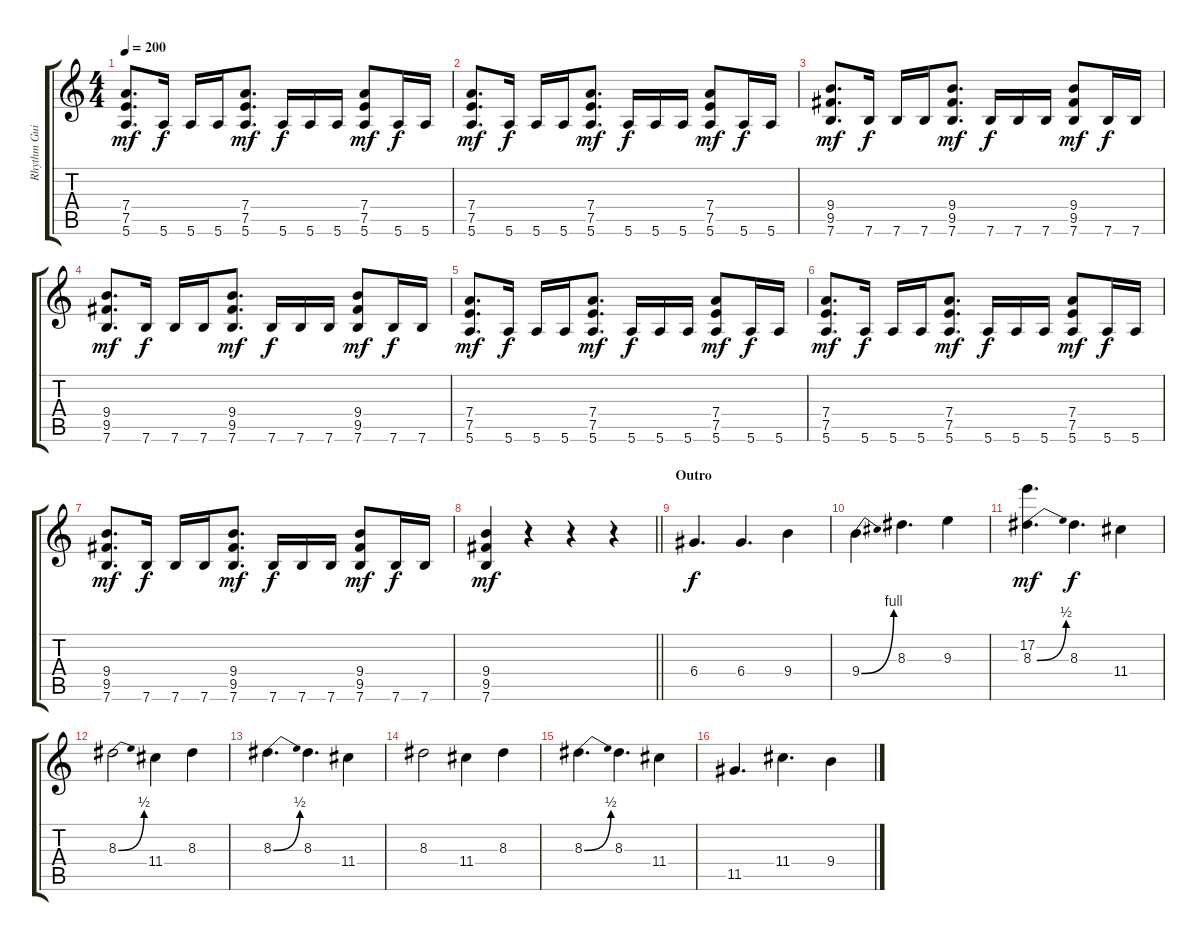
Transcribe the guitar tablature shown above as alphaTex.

\track ("Rhythm Guitar" "Rhythm Gui") {instrument distortionguitar}
\staff {score tabs}
\tuning (E4 B3 G3 D3 A2 E2) {hide}
\ts (4 4)
\tempo 200
\clef g2
\ks c
(7.4 7.5 5.6).8{d dy mf} 5.6.16{dy f} 5.6.16 5.6.16 (7.4 7.5 5.6).8{d dy mf} 5.6.16{dy f} 5.6.16 5.6.16 (7.4 7.5 5.6).8{dy mf} 5.6.16{dy f} 5.6.16 |
(7.4 7.5 5.6).8{d dy mf} 5.6.16{dy f} 5.6.16 5.6.16 (7.4 7.5 5.6).8{d dy mf} 5.6.16{dy f} 5.6.16 5.6.16 (7.4 7.5 5.6).8{dy mf} 5.6.16{dy f} 5.6.16 |
(9.4 9.5 7.6).8{d dy mf} 7.6.16{dy f} 7.6.16 7.6.16 (9.4 9.5 7.6).8{d dy mf} 7.6.16{dy f} 7.6.16 7.6.16 (9.4 9.5 7.6).8{dy mf} 7.6.16{dy f} 7.6.16 |
(9.4 9.5 7.6).8{d dy mf} 7.6.16{dy f} 7.6.16 7.6.16 (9.4 9.5 7.6).8{d dy mf} 7.6.16{dy f} 7.6.16 7.6.16 (9.4 9.5 7.6).8{dy mf} 7.6.16{dy f} 7.6.16 |
(7.4 7.5 5.6).8{d dy mf} 5.6.16{dy f} 5.6.16 5.6.16 (7.4 7.5 5.6).8{d dy mf} 5.6.16{dy f} 5.6.16 5.6.16 (7.4 7.5 5.6).8{dy mf} 5.6.16{dy f} 5.6.16 |
(7.4 7.5 5.6).8{d dy mf} 5.6.16{dy f} 5.6.16 5.6.16 (7.4 7.5 5.6).8{d dy mf} 5.6.16{dy f} 5.6.16 5.6.16 (7.4 7.5 5.6).8{dy mf} 5.6.16{dy f} 5.6.16 |
(9.4 9.5 7.6).8{d dy mf} 7.6.16{dy f} 7.6.16 7.6.16 (9.4 9.5 7.6).8{d dy mf} 7.6.16{dy f} 7.6.16 7.6.16 (9.4 9.5 7.6).8{dy mf} 7.6.16{dy f} 7.6.16 |
\barLineRight lightlight
(9.4 9.5 7.6).4{dy mf} r.4 r.4 r.4 |
\section ("" "Outro")
6.4.4{d dy f volume 13 balance 6} 6.4.4{d} 9.4.4 |
9.4{be (bend 0 0 60 4)}.4{d} 8.3.4{d} 9.3.4 |
(17.2 8.3{be (bend 0 0 60 2)}).4{d dy mf} 8.3.4{d dy f} 11.4.4 |
8.3{be (bend 0 0 60 2)}.2 11.4.4 8.3.4 |
8.3{be (bend 0 0 60 2)}.4{d} 8.3.4{d} 11.4.4 |
8.3.2 11.4.4 8.3.4 |
8.3{be (bend 0 0 60 2)}.4{d} 8.3.4{d} 11.4.4 |
11.5.4{d} 11.4.4{d} 9.4.4
